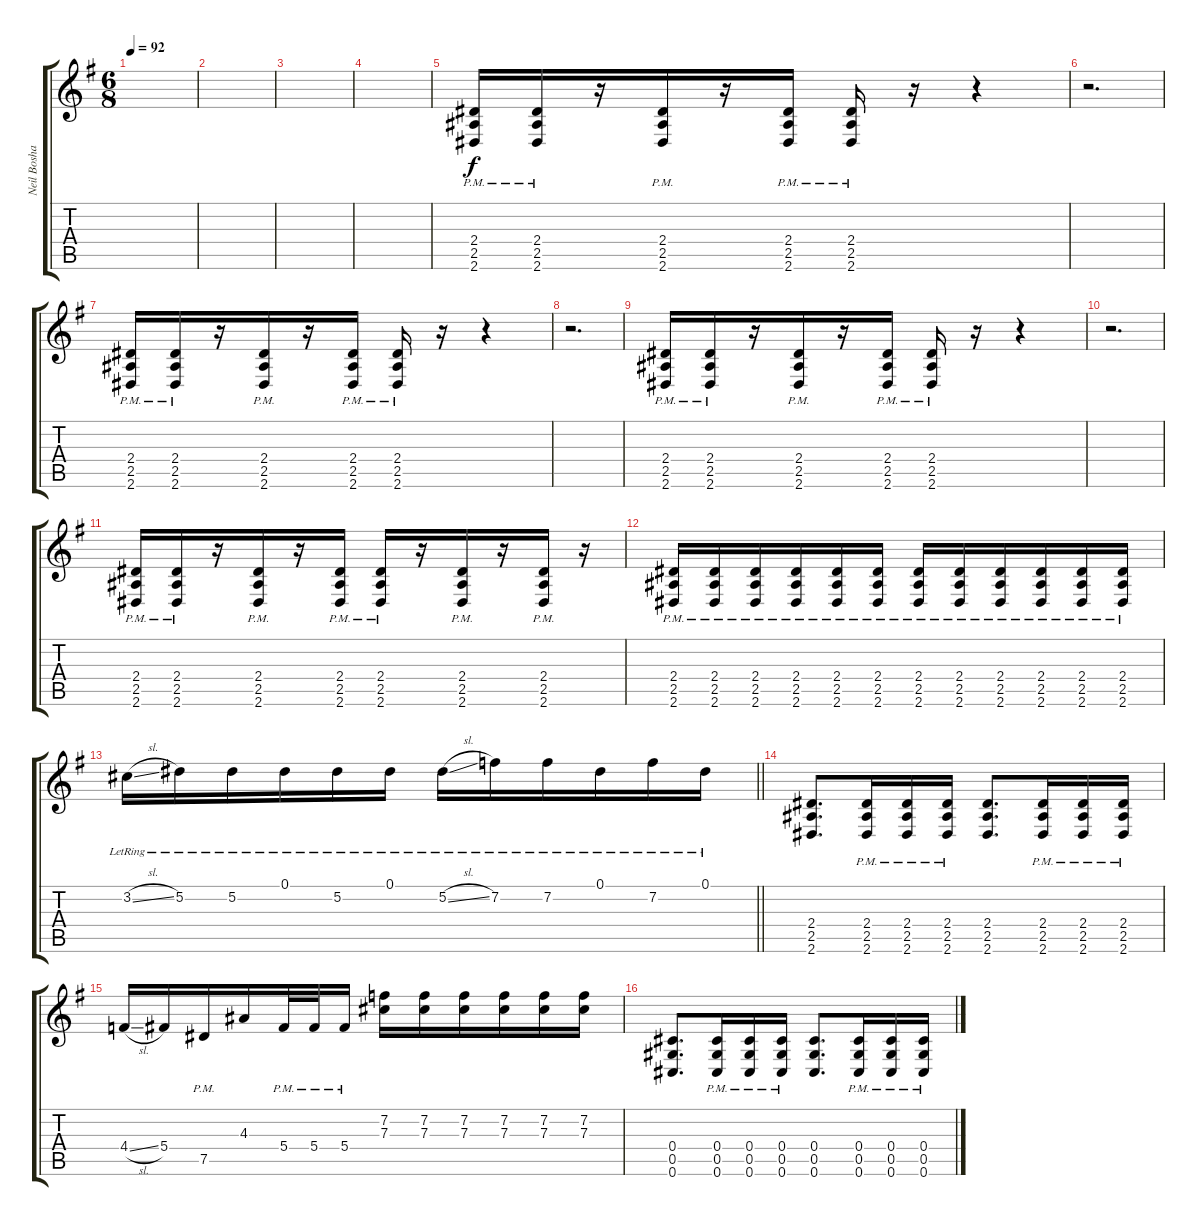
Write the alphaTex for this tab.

\track ("Neil Boshart" "Neil Bosha") {instrument overdrivenguitar}
\staff {score tabs}
\tuning (Eb4 Bb3 Gb3 Db3 Ab2 Db2) {hide}
\ts (6 8)
\tempo 92
\clef g2
\ks g
|
|
|
|
(2.4{pm} 2.5{pm} 2.6{pm}).16 (2.4{pm} 2.5{pm} 2.6{pm}).16 r.16 (2.4{pm} 2.5{pm} 2.6{pm}).16 r.16 (2.4{pm} 2.5{pm} 2.6{pm}).16 (2.4{pm} 2.5{pm} 2.6{pm}).16 r.16 r.4 |
r.2{d} |
(2.4{pm} 2.5{pm} 2.6{pm}).16 (2.4{pm} 2.5{pm} 2.6{pm}).16 r.16 (2.4{pm} 2.5{pm} 2.6{pm}).16 r.16 (2.4{pm} 2.5{pm} 2.6{pm}).16 (2.4{pm} 2.5{pm} 2.6{pm}).16 r.16 r.4 |
r.2{d} |
(2.4{pm} 2.5{pm} 2.6{pm}).16 (2.4{pm} 2.5{pm} 2.6{pm}).16 r.16 (2.4{pm} 2.5{pm} 2.6{pm}).16 r.16 (2.4{pm} 2.5{pm} 2.6{pm}).16 (2.4{pm} 2.5{pm} 2.6{pm}).16 r.16 r.4 |
r.2{d} |
(2.4{pm} 2.5{pm} 2.6{pm}).16 (2.4{pm} 2.5{pm} 2.6{pm}).16 r.16 (2.4{pm} 2.5{pm} 2.6{pm}).16 r.16 (2.4{pm} 2.5{pm} 2.6{pm}).16 (2.4{pm} 2.5{pm} 2.6{pm}).16 r.16 (2.4{pm} 2.5{pm} 2.6{pm}).16 r.16 (2.4{pm} 2.5{pm} 2.6{pm}).16 r.16 |
(2.4{pm} 2.5{pm} 2.6{pm}).16 (2.4{pm} 2.5{pm} 2.6{pm}).16 (2.4{pm} 2.5{pm} 2.6{pm}).16 (2.4{pm} 2.5{pm} 2.6{pm}).16 (2.4{pm} 2.5{pm} 2.6{pm}).16 (2.4{pm} 2.5{pm} 2.6{pm}).16 (2.4{pm} 2.5{pm} 2.6{pm}).16 (2.4{pm} 2.5{pm} 2.6{pm}).16 (2.4{pm} 2.5{pm} 2.6{pm}).16 (2.4{pm} 2.5{pm} 2.6{pm}).16 (2.4{pm} 2.5{pm} 2.6{pm}).16 (2.4{pm} 2.5{pm} 2.6{pm}).16 |
\barLineRight lightlight
3.2{sl lr}.16 5.2{lr}.16 5.2{lr}.16 0.1{lr}.16 5.2{lr}.16 0.1{lr}.16 5.2{sl lr}.16 7.2{lr}.16 7.2{lr}.16 0.1{lr}.16 7.2{lr}.16 0.1{lr}.16 |
(2.4 2.5 2.6).8{d} (2.4{pm} 2.5{pm} 2.6{pm}).16 (2.4{pm} 2.5{pm} 2.6{pm}).16 (2.4{pm} 2.5{pm} 2.6{pm}).16 (2.4 2.5 2.6).8{d} (2.4{pm} 2.5{pm} 2.6{pm}).16 (2.4{pm} 2.5{pm} 2.6{pm}).16 (2.4{pm} 2.5{pm} 2.6{pm}).16 |
4.4{sl}.16 5.4.16 7.5{pm}.16 4.3.16 5.4{pm}.32 5.4{pm}.32 5.4{pm}.16 (7.2 7.3).16 (7.2 7.3).16 (7.2 7.3).16 (7.2 7.3).16 (7.2 7.3).16 (7.2 7.3).16 |
(0.4 0.5 0.6).8{d} (0.4{pm} 0.5{pm} 0.6{pm}).16 (0.4{pm} 0.5{pm} 0.6{pm}).16 (0.4{pm} 0.5{pm} 0.6{pm}).16 (0.4 0.5 0.6).8{d} (0.4{pm} 0.5{pm} 0.6{pm}).16 (0.4{pm} 0.5{pm} 0.6{pm}).16 (0.4{pm} 0.5{pm} 0.6{pm}).16
